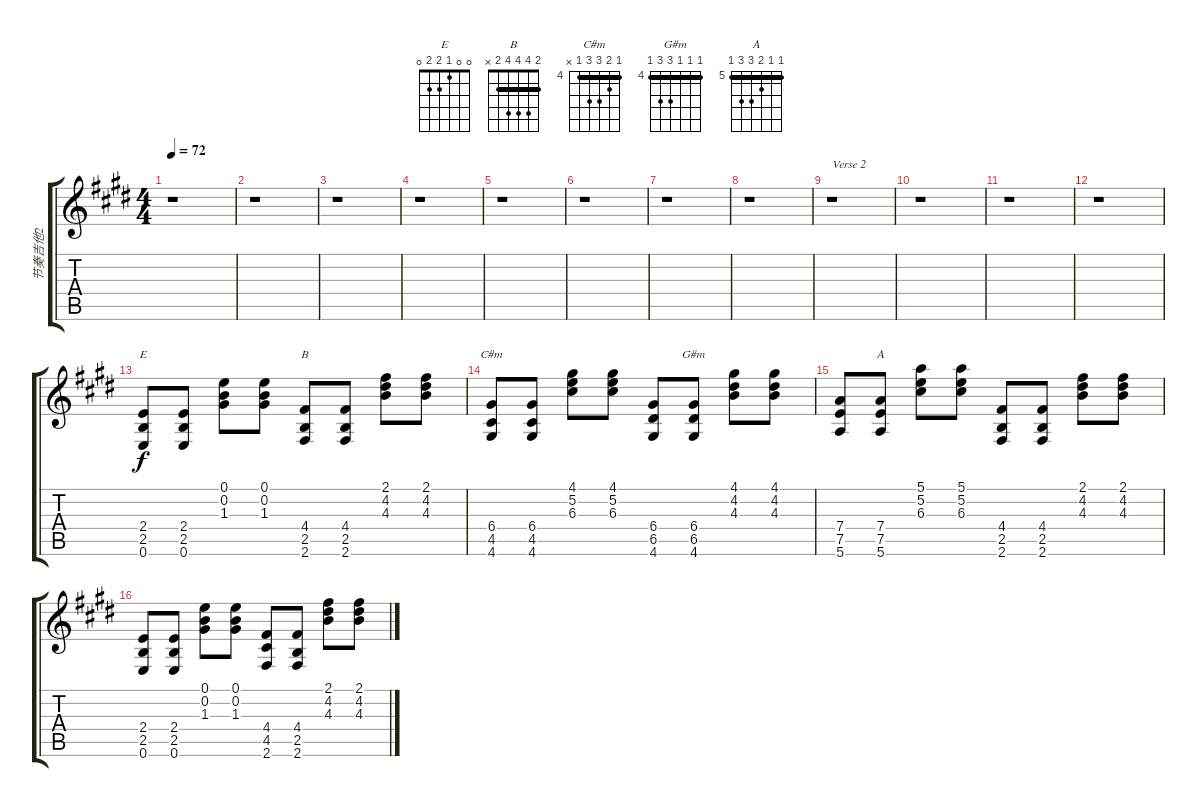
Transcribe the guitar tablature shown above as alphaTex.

\track ("节奏吉他2" "节奏吉他2") {instrument acousticguitarnylon}
\staff {score tabs}
\tuning (E4 B3 G3 D3 A2 E2) {hide}
\chord ("E" 0 0 1 2 2 0)
\chord ("B" 2 4 4 4 2 x) {barre 2}
\chord ("C#m" 4 5 6 6 4 x) {firstfret 4 barre 4}
\chord ("G#m" 4 4 4 6 6 4) {firstfret 4 barre 4}
\chord ("A" 5 5 6 7 7 5) {firstfret 5 barre 5}
\ts (4 4)
\tempo 72
\clef g2
\ks e
r.1{dy f} |
r.1 |
r.1 |
r.1 |
r.1 |
r.1 |
r.1 |
r.1 |
r.1{txt "Verse 2"} |
r.1 |
r.1 |
r.1 |
(2.4 2.5 0.6).8{ch "E"} (2.4 2.5 0.6).8 (0.1 0.2 1.3).8 (0.1 0.2 1.3).8 (4.4 2.5 2.6).8{ch "B"} (4.4 2.5 2.6).8 (2.1 4.2 4.3).8 (2.1 4.2 4.3).8 |
(6.4 4.5 4.6).8{ch "C#m"} (6.4 4.5 4.6).8 (4.1 5.2 6.3).8 (4.1 5.2 6.3).8 (6.4 6.5 4.6).8 (6.4 6.5 4.6).8{ch "G#m"} (4.1 4.2 4.3).8 (4.1 4.2 4.3).8 |
(7.4 7.5 5.6).8 (7.4 7.5 5.6).8{ch "A"} (5.1 5.2 6.3).8 (5.1 5.2 6.3).8 (4.4 2.5 2.6).8 (4.4 2.5 2.6).8 (2.1 4.2 4.3).8 (2.1 4.2 4.3).8 |
(2.4 2.5 0.6).8 (2.4 2.5 0.6).8 (0.1 0.2 1.3).8 (0.1 0.2 1.3).8 (4.4 4.5 2.6).8 (4.4 2.5 2.6).8 (2.1 4.2 4.3).8 (2.1 4.2 4.3).8
